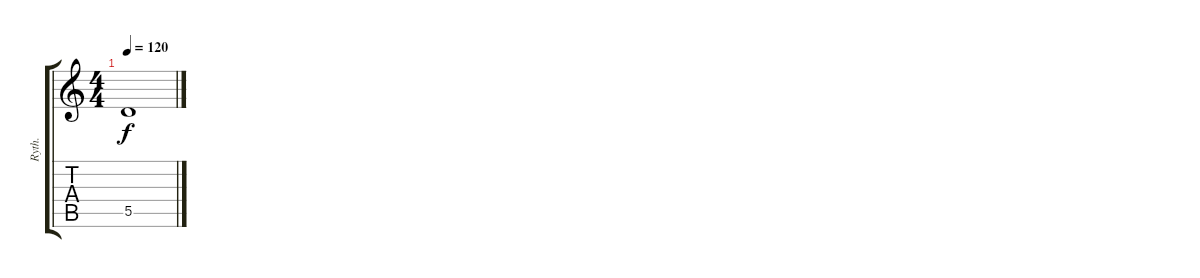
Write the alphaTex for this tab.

\track ("Ryth." "Ryth.") {instrument acousticguitarnylon}
\staff {score tabs}
\tuning (E4 B3 G3 D3 A2 E2) {hide}
\ts (4 4)
\tempo 120
\clef g2
\ks c
5.5.1{dy f}
